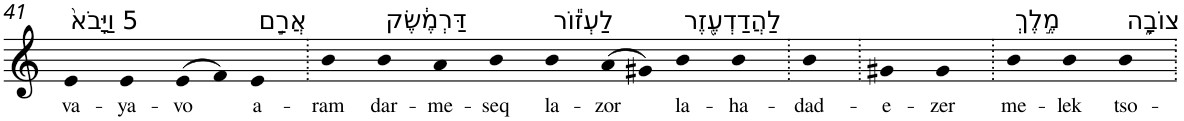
**kern	**text
*part1	*part1
*staff1	*staff1
*I"Piano	*
*I'Pno	*
!!LO:PB:g=z
*clefG2	*
*k[]	*
=41	=41
!LO:TX:a:t=5 וַיָּבֹא֙	!
!	!LO:LY:b
4e	va-
!	!LO:LY:b
4e	-ya-
!	!LO:LY:b
(>8e	-vo
8f)	.
!LO:TX:a:t=אֲרַ֣ם	!
!	!LO:LY:b
4e	a-
=42.	=42.
!	!LO:LY:b
4b	-ram
!LO:TX:a:t=דַּרְמֶ֔שֶׂק	!
!	!LO:LY:b
4b	dar-
!	!LO:LY:b
4a	-me-
!	!LO:LY:b
4b	-seq
!LO:TX:a:t=לַעְז֕וֹר	!
!	!LO:LY:b
4b	la-
!	!LO:LY:b
(>8a	-zor
8g#X)	.
!LO:TX:a:t=לַהֲדַדְעֶ֖זֶר	!
!	!LO:LY:b
4b	la-
!	!LO:LY:b
4b	-ha-
=43.	=43.
!	!LO:LY:b
4b	-dad-
=44.	=44.
!	!LO:LY:b
4g#X	-e-
!	!LO:LY:b
4g#	-zer
=45.	=45.
!LO:TX:a:t=מֶ֣לֶךְ	!
!	!LO:LY:b
4b	me-
!	!LO:LY:b
4b	-lek
!LO:TX:a:t=צוֹבָ֑ה	!
!	!LO:LY:b
4b	tso-
=.	=.
*-	*-
